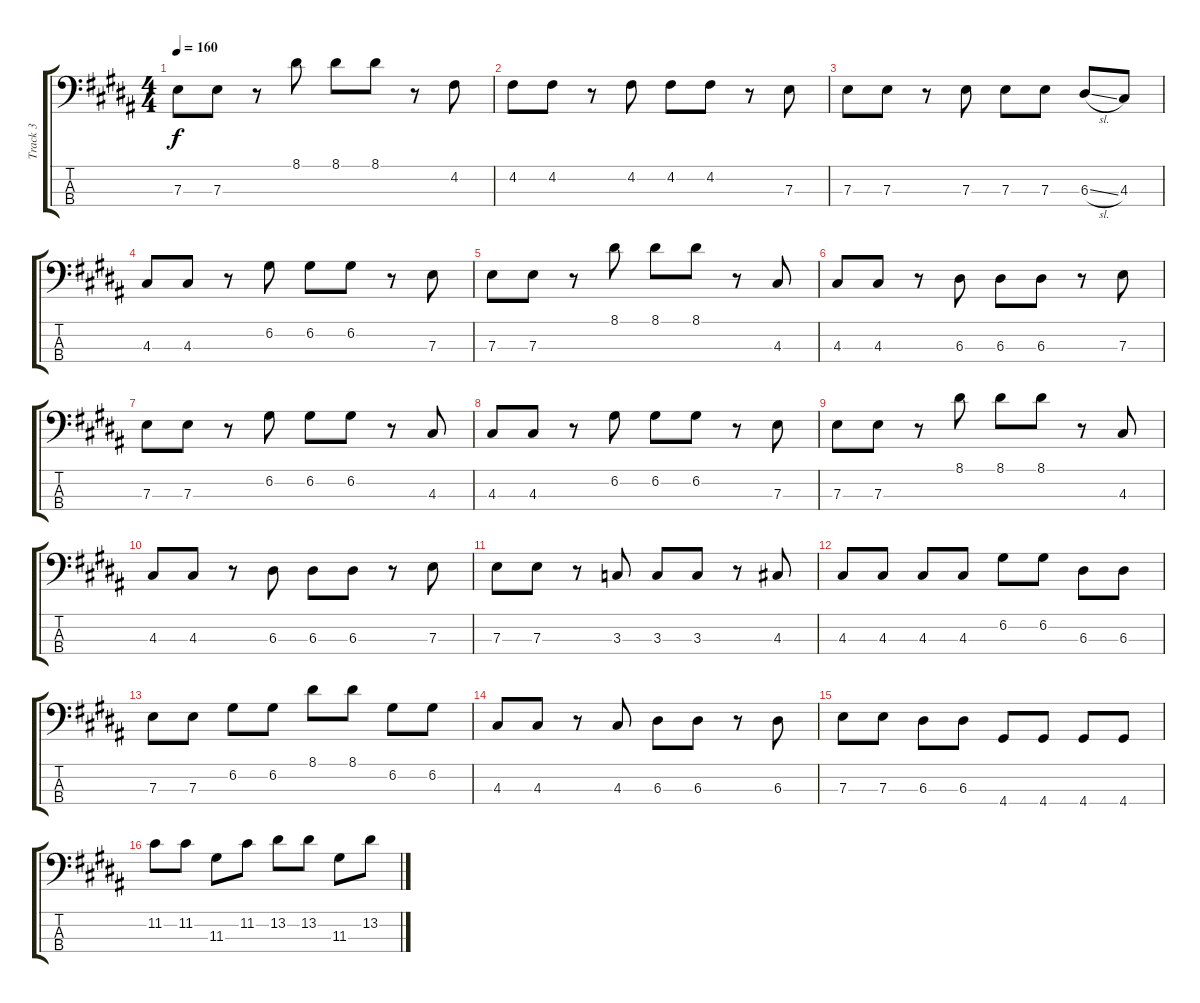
\track ("Track 3" "Track 3") {instrument electricbasspick}
\staff {score tabs}
\tuning (G2 D2 A1 E1) {hide}
\ts (4 4)
\tempo 160
\clef f4
\ks g#minor
7.3.8{dy f} 7.3.8 r.8 8.1.8 8.1.8 8.1.8 r.8 4.2.8 |
4.2.8 4.2.8 r.8 4.2.8 4.2.8 4.2.8 r.8 7.3.8 |
\ks b
7.3.8 7.3.8 r.8 7.3.8 7.3.8 7.3.8 6.3{sl}.8 4.3.8 |
4.3.8 4.3.8 r.8 6.2.8 6.2.8 6.2.8 r.8 7.3.8 |
\ks g#minor
7.3.8 7.3.8 r.8 8.1.8 8.1.8 8.1.8 r.8 4.3.8 |
4.3.8 4.3.8 r.8 6.3.8 6.3.8 6.3.8 r.8 7.3.8 |
7.3.8 7.3.8 r.8 6.2.8 6.2.8 6.2.8 r.8 4.3.8 |
4.3.8 4.3.8 r.8 6.2.8 6.2.8 6.2.8 r.8 7.3.8 |
7.3.8 7.3.8 r.8 8.1.8 8.1.8 8.1.8 r.8 4.3.8 |
4.3.8 4.3.8 r.8 6.3.8 6.3.8 6.3.8 r.8 7.3.8 |
\ks b
7.3.8 7.3.8 r.8 3.3.8 3.3.8 3.3.8 r.8 4.3.8 |
\ks g#minor
4.3.8 4.3.8 4.3.8 4.3.8 6.2.8 6.2.8 6.3.8 6.3.8 |
7.3.8 7.3.8 6.2.8 6.2.8 8.1.8 8.1.8 6.2.8 6.2.8 |
4.3.8 4.3.8 r.8 4.3.8 6.3.8 6.3.8 r.8 6.3.8 |
7.3.8 7.3.8 6.3.8 6.3.8 4.4.8 4.4.8 4.4.8 4.4.8 |
11.2.8 11.2.8 11.3.8 11.2.8 13.2.8 13.2.8 11.3.8 13.2.8
